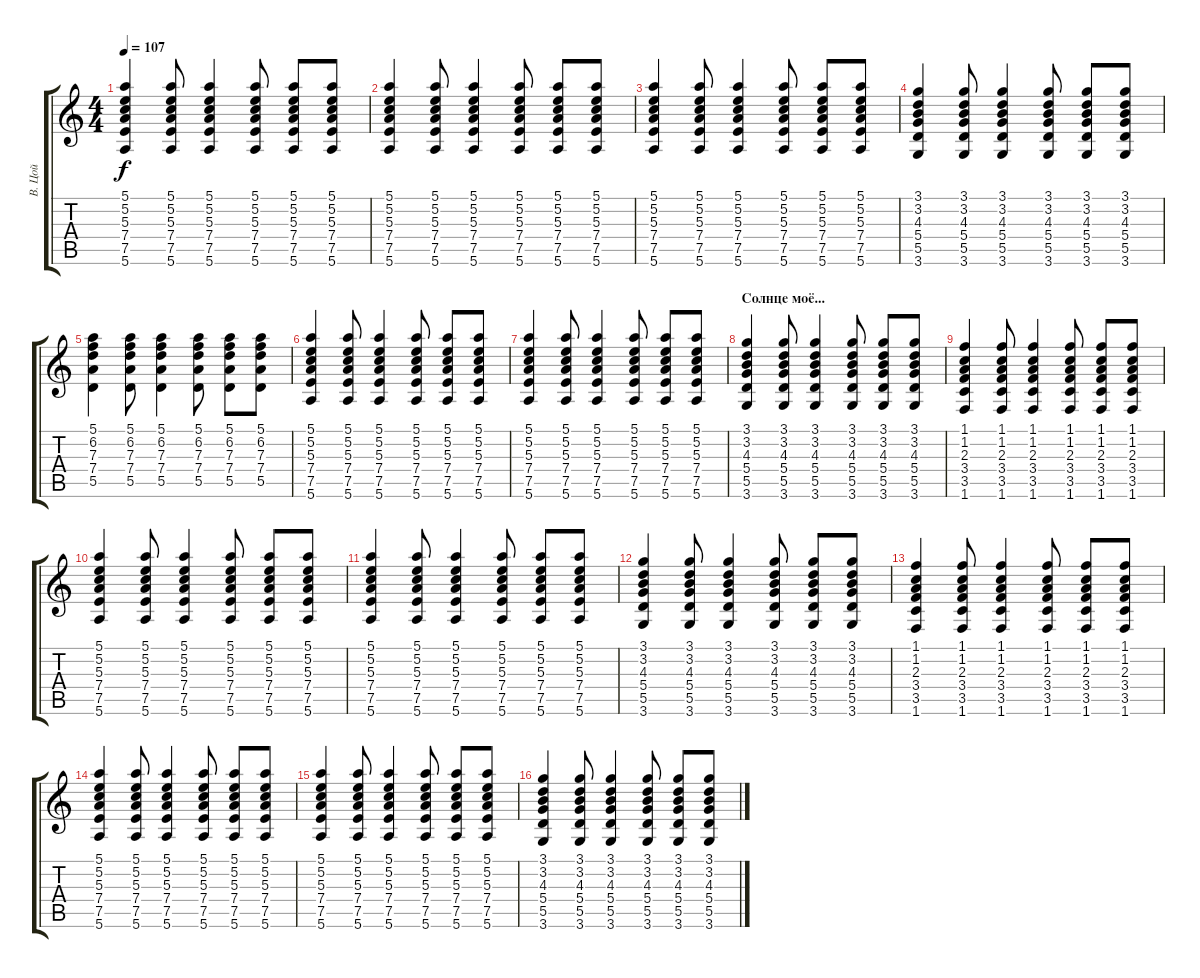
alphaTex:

\track ("В. Цой" "В. Цой") {instrument acousticguitarsteel}
\staff {score tabs}
\tuning (E4 B3 G3 D3 A2 E2) {hide}
\ts (4 4)
\tempo 107
\clef g2
\ks c
(5.1 5.2 5.3 7.4 7.5 5.6).4{dy f} (5.1 5.2 5.3 7.4 7.5 5.6).8 (5.1 5.2 5.3 7.4 7.5 5.6).4 (5.1 5.2 5.3 7.4 7.5 5.6).8 (5.1 5.2 5.3 7.4 7.5 5.6).8 (5.1 5.2 5.3 7.4 7.5 5.6).8 |
(5.1 5.2 5.3 7.4 7.5 5.6).4 (5.1 5.2 5.3 7.4 7.5 5.6).8 (5.1 5.2 5.3 7.4 7.5 5.6).4 (5.1 5.2 5.3 7.4 7.5 5.6).8 (5.1 5.2 5.3 7.4 7.5 5.6).8 (5.1 5.2 5.3 7.4 7.5 5.6).8 |
(5.1 5.2 5.3 7.4 7.5 5.6).4 (5.1 5.2 5.3 7.4 7.5 5.6).8 (5.1 5.2 5.3 7.4 7.5 5.6).4 (5.1 5.2 5.3 7.4 7.5 5.6).8 (5.1 5.2 5.3 7.4 7.5 5.6).8 (5.1 5.2 5.3 7.4 7.5 5.6).8 |
(3.1 3.2 4.3 5.4 5.5 3.6).4 (3.1 3.2 4.3 5.4 5.5 3.6).8 (3.1 3.2 4.3 5.4 5.5 3.6).4 (3.1 3.2 4.3 5.4 5.5 3.6).8 (3.1 3.2 4.3 5.4 5.5 3.6).8 (3.1 3.2 4.3 5.4 5.5 3.6).8 |
(5.1 6.2 7.3 7.4 5.5).4 (5.1 6.2 7.3 7.4 5.5).8 (5.1 6.2 7.3 7.4 5.5).4 (5.1 6.2 7.3 7.4 5.5).8 (5.1 6.2 7.3 7.4 5.5).8 (5.1 6.2 7.3 7.4 5.5).8 |
(5.1 5.2 5.3 7.4 7.5 5.6).4 (5.1 5.2 5.3 7.4 7.5 5.6).8 (5.1 5.2 5.3 7.4 7.5 5.6).4 (5.1 5.2 5.3 7.4 7.5 5.6).8 (5.1 5.2 5.3 7.4 7.5 5.6).8 (5.1 5.2 5.3 7.4 7.5 5.6).8 |
(5.1 5.2 5.3 7.4 7.5 5.6).4 (5.1 5.2 5.3 7.4 7.5 5.6).8 (5.1 5.2 5.3 7.4 7.5 5.6).4 (5.1 5.2 5.3 7.4 7.5 5.6).8 (5.1 5.2 5.3 7.4 7.5 5.6).8 (5.1 5.2 5.3 7.4 7.5 5.6).8 |
\section ("" "Солнце моё...")
(3.1 3.2 4.3 5.4 5.5 3.6).4 (3.1 3.2 4.3 5.4 5.5 3.6).8 (3.1 3.2 4.3 5.4 5.5 3.6).4 (3.1 3.2 4.3 5.4 5.5 3.6).8 (3.1 3.2 4.3 5.4 5.5 3.6).8 (3.1 3.2 4.3 5.4 5.5 3.6).8 |
(1.1 1.2 2.3 3.4 3.5 1.6).4 (1.1 1.2 2.3 3.4 3.5 1.6).8 (1.1 1.2 2.3 3.4 3.5 1.6).4 (1.1 1.2 2.3 3.4 3.5 1.6).8 (1.1 1.2 2.3 3.4 3.5 1.6).8 (1.1 1.2 2.3 3.4 3.5 1.6).8 |
(5.1 5.2 5.3 7.4 7.5 5.6).4 (5.1 5.2 5.3 7.4 7.5 5.6).8 (5.1 5.2 5.3 7.4 7.5 5.6).4 (5.1 5.2 5.3 7.4 7.5 5.6).8 (5.1 5.2 5.3 7.4 7.5 5.6).8 (5.1 5.2 5.3 7.4 7.5 5.6).8 |
(5.1 5.2 5.3 7.4 7.5 5.6).4 (5.1 5.2 5.3 7.4 7.5 5.6).8 (5.1 5.2 5.3 7.4 7.5 5.6).4 (5.1 5.2 5.3 7.4 7.5 5.6).8 (5.1 5.2 5.3 7.4 7.5 5.6).8 (5.1 5.2 5.3 7.4 7.5 5.6).8 |
(3.1 3.2 4.3 5.4 5.5 3.6).4 (3.1 3.2 4.3 5.4 5.5 3.6).8 (3.1 3.2 4.3 5.4 5.5 3.6).4 (3.1 3.2 4.3 5.4 5.5 3.6).8 (3.1 3.2 4.3 5.4 5.5 3.6).8 (3.1 3.2 4.3 5.4 5.5 3.6).8 |
(1.1 1.2 2.3 3.4 3.5 1.6).4 (1.1 1.2 2.3 3.4 3.5 1.6).8 (1.1 1.2 2.3 3.4 3.5 1.6).4 (1.1 1.2 2.3 3.4 3.5 1.6).8 (1.1 1.2 2.3 3.4 3.5 1.6).8 (1.1 1.2 2.3 3.4 3.5 1.6).8 |
(5.1 5.2 5.3 7.4 7.5 5.6).4 (5.1 5.2 5.3 7.4 7.5 5.6).8 (5.1 5.2 5.3 7.4 7.5 5.6).4 (5.1 5.2 5.3 7.4 7.5 5.6).8 (5.1 5.2 5.3 7.4 7.5 5.6).8 (5.1 5.2 5.3 7.4 7.5 5.6).8 |
(5.1 5.2 5.3 7.4 7.5 5.6).4 (5.1 5.2 5.3 7.4 7.5 5.6).8 (5.1 5.2 5.3 7.4 7.5 5.6).4 (5.1 5.2 5.3 7.4 7.5 5.6).8 (5.1 5.2 5.3 7.4 7.5 5.6).8 (5.1 5.2 5.3 7.4 7.5 5.6).8 |
(3.1 3.2 4.3 5.4 5.5 3.6).4 (3.1 3.2 4.3 5.4 5.5 3.6).8 (3.1 3.2 4.3 5.4 5.5 3.6).4 (3.1 3.2 4.3 5.4 5.5 3.6).8 (3.1 3.2 4.3 5.4 5.5 3.6).8 (3.1 3.2 4.3 5.4 5.5 3.6).8
